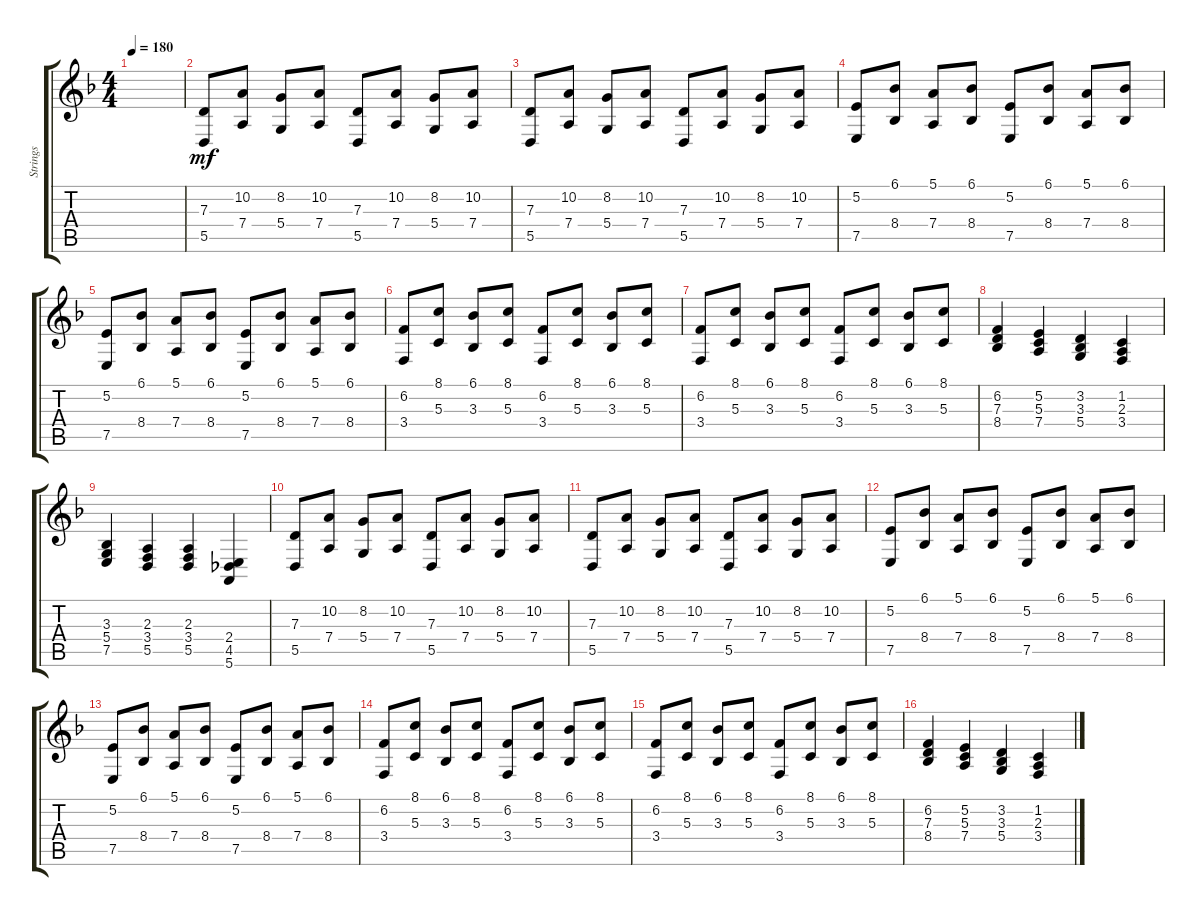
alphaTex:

\track ("Strings" "Strings") {instrument stringensemble1}
\staff {score tabs}
\tuning (E4 B3 G3 D3 A2 E2) {hide}
\ts (4 4)
\tempo 180
\clef g2
\ks dminor
|
(7.3 5.5).8{dy mf instrument churchorgan} (10.2 7.4).8 (8.2 5.4).8 (10.2 7.4).8 (7.3 5.5).8 (10.2 7.4).8 (8.2 5.4).8 (10.2 7.4).8 |
(7.3 5.5).8 (10.2 7.4).8 (8.2 5.4).8 (10.2 7.4).8 (7.3 5.5).8 (10.2 7.4).8 (8.2 5.4).8 (10.2 7.4).8 |
(5.2 7.5).8 (6.1 8.4).8 (5.1 7.4).8 (6.1 8.4).8 (5.2 7.5).8 (6.1 8.4).8 (5.1 7.4).8 (6.1 8.4).8 |
(5.2 7.5).8 (6.1 8.4).8 (5.1 7.4).8 (6.1 8.4).8 (5.2 7.5).8 (6.1 8.4).8 (5.1 7.4).8 (6.1 8.4).8 |
(6.2 3.4).8 (8.1 5.3).8 (6.1 3.3).8 (8.1 5.3).8 (6.2 3.4).8 (8.1 5.3).8 (6.1 3.3).8 (8.1 5.3).8 |
(6.2 3.4).8 (8.1 5.3).8 (6.1 3.3).8 (8.1 5.3).8 (6.2 3.4).8 (8.1 5.3).8 (6.1 3.3).8 (8.1 5.3).8 |
(6.2 7.3 8.4).4 (5.2 5.3 7.4).4 (3.2 3.3 5.4).4 (1.2 2.3 3.4).4 |
(3.3 5.4 7.5).4 (2.3 3.4 5.5).4 (2.3 3.4 5.5).4 (2.4 4.5 5.6).4 |
(7.3 5.5).8{instrument churchorgan} (10.2 7.4).8 (8.2 5.4).8 (10.2 7.4).8 (7.3 5.5).8 (10.2 7.4).8 (8.2 5.4).8 (10.2 7.4).8 |
(7.3 5.5).8 (10.2 7.4).8 (8.2 5.4).8 (10.2 7.4).8 (7.3 5.5).8 (10.2 7.4).8 (8.2 5.4).8 (10.2 7.4).8 |
(5.2 7.5).8 (6.1 8.4).8 (5.1 7.4).8 (6.1 8.4).8 (5.2 7.5).8 (6.1 8.4).8 (5.1 7.4).8 (6.1 8.4).8 |
(5.2 7.5).8 (6.1 8.4).8 (5.1 7.4).8 (6.1 8.4).8 (5.2 7.5).8 (6.1 8.4).8 (5.1 7.4).8 (6.1 8.4).8 |
(6.2 3.4).8 (8.1 5.3).8 (6.1 3.3).8 (8.1 5.3).8 (6.2 3.4).8 (8.1 5.3).8 (6.1 3.3).8 (8.1 5.3).8 |
(6.2 3.4).8 (8.1 5.3).8 (6.1 3.3).8 (8.1 5.3).8 (6.2 3.4).8 (8.1 5.3).8 (6.1 3.3).8 (8.1 5.3).8 |
(6.2 7.3 8.4).4 (5.2 5.3 7.4).4 (3.2 3.3 5.4).4 (1.2 2.3 3.4).4
